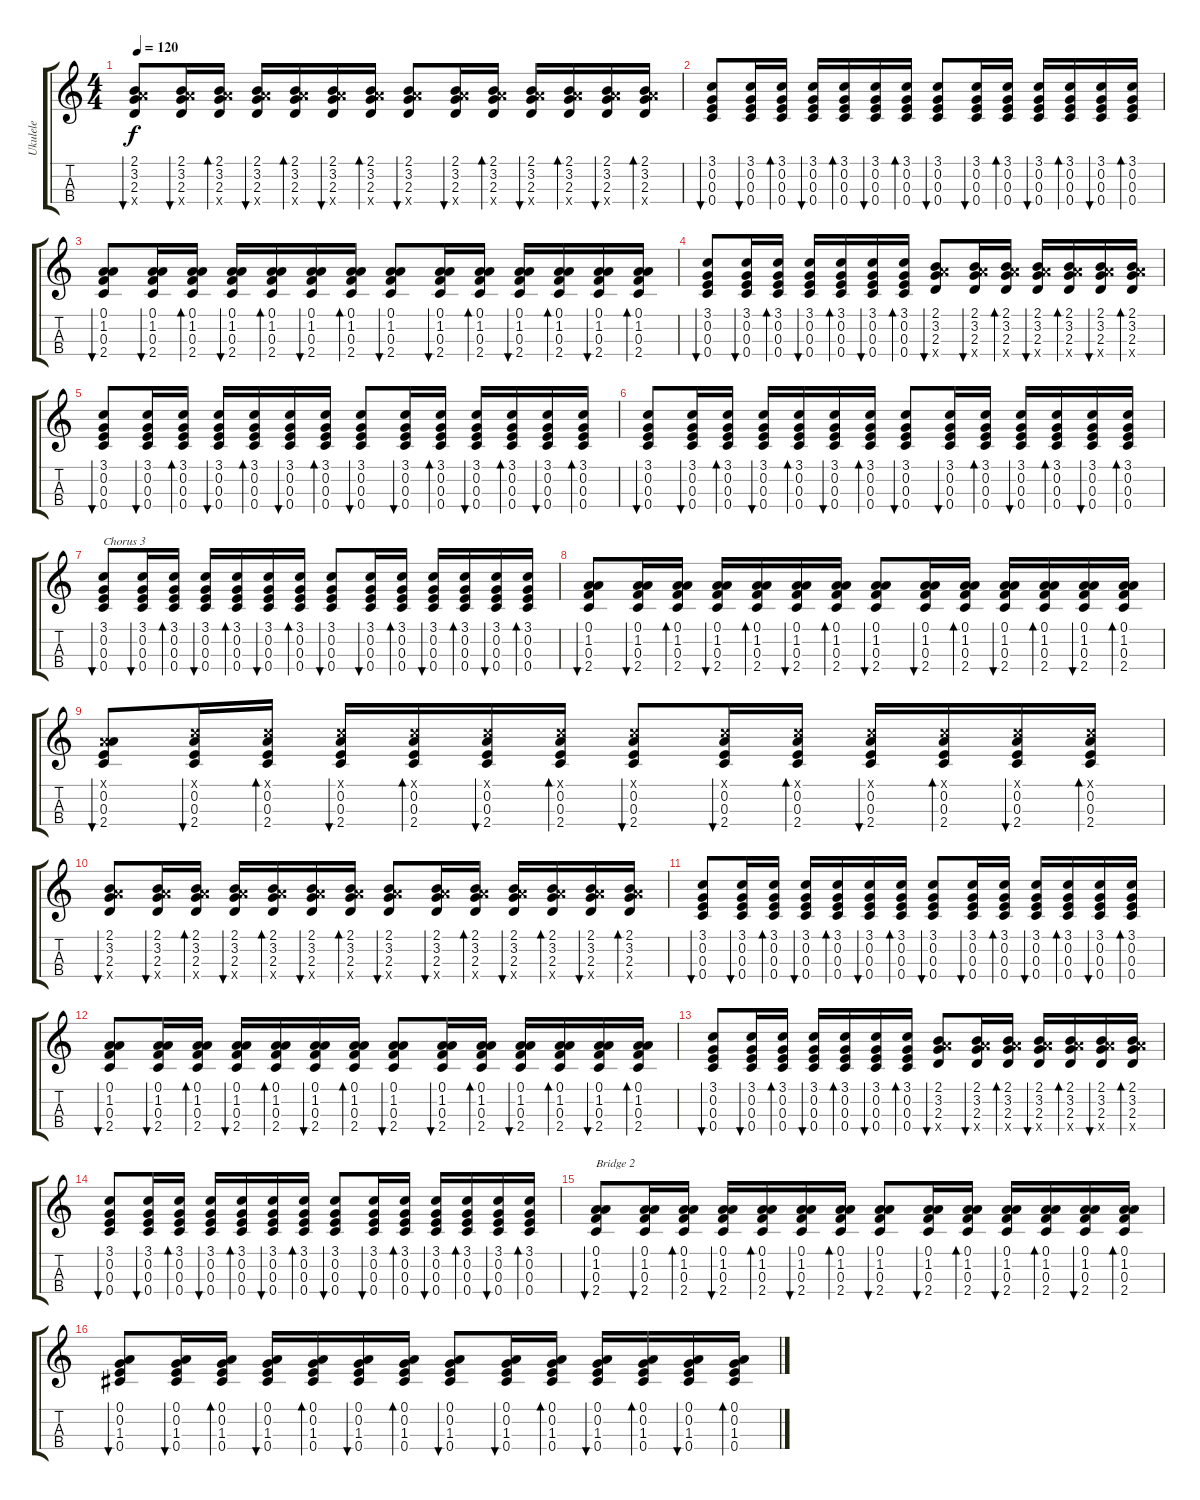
\track ("Ukulele" "Ukulele") {instrument acousticguitarnylon}
\staff {score tabs}
\tuning (A3 E3 C3 G3) {hide}
\ts (4 4)
\tempo 120
\clef g2
\ks c
(2.1 3.2 2.3 2.4{x}).8{bu 120 dy f} (2.1 3.2 2.3 2.4{x}).16{bu 120} (2.1 3.2 2.3 2.4{x}).16{bd 120} (2.1 3.2 2.3 2.4{x}).16{bu 120} (2.1 3.2 2.3 2.4{x}).16{bd 120} (2.1 3.2 2.3 2.4{x}).16{bu 120} (2.1 3.2 2.3 2.4{x}).16{bd 120} (2.1 3.2 2.3 2.4{x}).8{bu 120} (2.1 3.2 2.3 2.4{x}).16{bu 120} (2.1 3.2 2.3 2.4{x}).16{bd 120} (2.1 3.2 2.3 2.4{x}).16{bu 120} (2.1 3.2 2.3 2.4{x}).16{bd 120} (2.1 3.2 2.3 2.4{x}).16{bu 120} (2.1 3.2 2.3 2.4{x}).16{bd 120} |
(3.1 0.2 0.3 0.4).8{bu 120} (3.1 0.2 0.3 0.4).16{bu 120} (3.1 0.2 0.3 0.4).16{bd 120} (3.1 0.2 0.3 0.4).16{bu 120} (3.1 0.2 0.3 0.4).16{bd 120} (3.1 0.2 0.3 0.4).16{bu 120} (3.1 0.2 0.3 0.4).16{bd 120} (3.1 0.2 0.3 0.4).8{bu 120} (3.1 0.2 0.3 0.4).16{bu 120} (3.1 0.2 0.3 0.4).16{bd 120} (3.1 0.2 0.3 0.4).16{bu 120} (3.1 0.2 0.3 0.4).16{bd 120} (3.1 0.2 0.3 0.4).16{bu 120} (3.1 0.2 0.3 0.4).16{bd 120} |
(0.1 1.2 0.3 2.4).8{bu 120} (0.1 1.2 0.3 2.4).16{bu 120} (0.1 1.2 0.3 2.4).16{bd 120} (0.1 1.2 0.3 2.4).16{bu 120} (0.1 1.2 0.3 2.4).16{bd 120} (0.1 1.2 0.3 2.4).16{bu 120} (0.1 1.2 0.3 2.4).16{bd 120} (0.1 1.2 0.3 2.4).8{bu 120} (0.1 1.2 0.3 2.4).16{bu 120} (0.1 1.2 0.3 2.4).16{bd 120} (0.1 1.2 0.3 2.4).16{bu 120} (0.1 1.2 0.3 2.4).16{bd 120} (0.1 1.2 0.3 2.4).16{bu 120} (0.1 1.2 0.3 2.4).16{bd 120} |
(3.1 0.2 0.3 0.4).8{bu 120} (3.1 0.2 0.3 0.4).16{bu 120} (3.1 0.2 0.3 0.4).16{bd 120} (3.1 0.2 0.3 0.4).16{bu 120} (3.1 0.2 0.3 0.4).16{bd 120} (3.1 0.2 0.3 0.4).16{bu 120} (3.1 0.2 0.3 0.4).16{bd 120} (2.1 3.2 2.3 2.4{x}).8{bu 120} (2.1 3.2 2.3 2.4{x}).16{bu 120} (2.1 3.2 2.3 2.4{x}).16{bd 120} (2.1 3.2 2.3 2.4{x}).16{bu 120} (2.1 3.2 2.3 2.4{x}).16{bd 120} (2.1 3.2 2.3 2.4{x}).16{bu 120} (2.1 3.2 2.3 2.4{x}).16{bd 120} |
(3.1 0.2 0.3 0.4).8{bu 120} (3.1 0.2 0.3 0.4).16{bu 120} (3.1 0.2 0.3 0.4).16{bd 120} (3.1 0.2 0.3 0.4).16{bu 120} (3.1 0.2 0.3 0.4).16{bd 120} (3.1 0.2 0.3 0.4).16{bu 120} (3.1 0.2 0.3 0.4).16{bd 120} (3.1 0.2 0.3 0.4).8{bu 120} (3.1 0.2 0.3 0.4).16{bu 120} (3.1 0.2 0.3 0.4).16{bd 120} (3.1 0.2 0.3 0.4).16{bu 120} (3.1 0.2 0.3 0.4).16{bd 120} (3.1 0.2 0.3 0.4).16{bu 120} (3.1 0.2 0.3 0.4).16{bd 120} |
(3.1 0.2 0.3 0.4).8{bu 120} (3.1 0.2 0.3 0.4).16{bu 120} (3.1 0.2 0.3 0.4).16{bd 120} (3.1 0.2 0.3 0.4).16{bu 120} (3.1 0.2 0.3 0.4).16{bd 120} (3.1 0.2 0.3 0.4).16{bu 120} (3.1 0.2 0.3 0.4).16{bd 120} (3.1 0.2 0.3 0.4).8{bu 120} (3.1 0.2 0.3 0.4).16{bu 120} (3.1 0.2 0.3 0.4).16{bd 120} (3.1 0.2 0.3 0.4).16{bu 120} (3.1 0.2 0.3 0.4).16{bd 120} (3.1 0.2 0.3 0.4).16{bu 120} (3.1 0.2 0.3 0.4).16{bd 120} |
(3.1 0.2 0.3 0.4).8{bu 120 txt "Chorus 3"} (3.1 0.2 0.3 0.4).16{bu 120} (3.1 0.2 0.3 0.4).16{bd 120} (3.1 0.2 0.3 0.4).16{bu 120} (3.1 0.2 0.3 0.4).16{bd 120} (3.1 0.2 0.3 0.4).16{bu 120} (3.1 0.2 0.3 0.4).16{bd 120} (3.1 0.2 0.3 0.4).8{bu 120} (3.1 0.2 0.3 0.4).16{bu 120} (3.1 0.2 0.3 0.4).16{bd 120} (3.1 0.2 0.3 0.4).16{bu 120} (3.1 0.2 0.3 0.4).16{bd 120} (3.1 0.2 0.3 0.4).16{bu 120} (3.1 0.2 0.3 0.4).16{bd 120} |
(0.1 1.2 0.3 2.4).8{bu 120} (0.1 1.2 0.3 2.4).16{bu 120} (0.1 1.2 0.3 2.4).16{bd 120} (0.1 1.2 0.3 2.4).16{bu 120} (0.1 1.2 0.3 2.4).16{bd 120} (0.1 1.2 0.3 2.4).16{bu 120} (0.1 1.2 0.3 2.4).16{bd 120} (0.1 1.2 0.3 2.4).8{bu 120} (0.1 1.2 0.3 2.4).16{bu 120} (0.1 1.2 0.3 2.4).16{bd 120} (0.1 1.2 0.3 2.4).16{bu 120} (0.1 1.2 0.3 2.4).16{bd 120} (0.1 1.2 0.3 2.4).16{bu 120} (0.1 1.2 0.3 2.4).16{bd 120} |
(0.1{x} 0.2 0.3 2.4).8{bu 120} (3.1{x} 0.2 0.3 2.4).16{bu 120} (3.1{x} 0.2 0.3 2.4).16{bd 120} (3.1{x} 0.2 0.3 2.4).16{bu 120} (3.1{x} 0.2 0.3 2.4).16{bd 120} (3.1{x} 0.2 0.3 2.4).16{bu 120} (3.1{x} 0.2 0.3 2.4).16{bd 120} (3.1{x} 0.2 0.3 2.4).8{bu 120} (3.1{x} 0.2 0.3 2.4).16{bu 120} (3.1{x} 0.2 0.3 2.4).16{bd 120} (3.1{x} 0.2 0.3 2.4).16{bu 120} (3.1{x} 0.2 0.3 2.4).16{bd 120} (3.1{x} 0.2 0.3 2.4).16{bu 120} (3.1{x} 0.2 0.3 2.4).16{bd 120} |
(2.1 3.2 2.3 2.4{x}).8{bu 120} (2.1 3.2 2.3 2.4{x}).16{bu 120} (2.1 3.2 2.3 2.4{x}).16{bd 120} (2.1 3.2 2.3 2.4{x}).16{bu 120} (2.1 3.2 2.3 2.4{x}).16{bd 120} (2.1 3.2 2.3 2.4{x}).16{bu 120} (2.1 3.2 2.3 2.4{x}).16{bd 120} (2.1 3.2 2.3 2.4{x}).8{bu 120} (2.1 3.2 2.3 2.4{x}).16{bu 120} (2.1 3.2 2.3 2.4{x}).16{bd 120} (2.1 3.2 2.3 2.4{x}).16{bu 120} (2.1 3.2 2.3 2.4{x}).16{bd 120} (2.1 3.2 2.3 2.4{x}).16{bu 120} (2.1 3.2 2.3 2.4{x}).16{bd 120} |
(3.1 0.2 0.3 0.4).8{bu 120} (3.1 0.2 0.3 0.4).16{bu 120} (3.1 0.2 0.3 0.4).16{bd 120} (3.1 0.2 0.3 0.4).16{bu 120} (3.1 0.2 0.3 0.4).16{bd 120} (3.1 0.2 0.3 0.4).16{bu 120} (3.1 0.2 0.3 0.4).16{bd 120} (3.1 0.2 0.3 0.4).8{bu 120} (3.1 0.2 0.3 0.4).16{bu 120} (3.1 0.2 0.3 0.4).16{bd 120} (3.1 0.2 0.3 0.4).16{bu 120} (3.1 0.2 0.3 0.4).16{bd 120} (3.1 0.2 0.3 0.4).16{bu 120} (3.1 0.2 0.3 0.4).16{bd 120} |
(0.1 1.2 0.3 2.4).8{bu 120} (0.1 1.2 0.3 2.4).16{bu 120} (0.1 1.2 0.3 2.4).16{bd 120} (0.1 1.2 0.3 2.4).16{bu 120} (0.1 1.2 0.3 2.4).16{bd 120} (0.1 1.2 0.3 2.4).16{bu 120} (0.1 1.2 0.3 2.4).16{bd 120} (0.1 1.2 0.3 2.4).8{bu 120} (0.1 1.2 0.3 2.4).16{bu 120} (0.1 1.2 0.3 2.4).16{bd 120} (0.1 1.2 0.3 2.4).16{bu 120} (0.1 1.2 0.3 2.4).16{bd 120} (0.1 1.2 0.3 2.4).16{bu 120} (0.1 1.2 0.3 2.4).16{bd 120} |
(3.1 0.2 0.3 0.4).8{bu 120} (3.1 0.2 0.3 0.4).16{bu 120} (3.1 0.2 0.3 0.4).16{bd 120} (3.1 0.2 0.3 0.4).16{bu 120} (3.1 0.2 0.3 0.4).16{bd 120} (3.1 0.2 0.3 0.4).16{bu 120} (3.1 0.2 0.3 0.4).16{bd 120} (2.1 3.2 2.3 2.4{x}).8{bu 120} (2.1 3.2 2.3 2.4{x}).16{bu 120} (2.1 3.2 2.3 2.4{x}).16{bd 120} (2.1 3.2 2.3 2.4{x}).16{bu 120} (2.1 3.2 2.3 2.4{x}).16{bd 120} (2.1 3.2 2.3 2.4{x}).16{bu 120} (2.1 3.2 2.3 2.4{x}).16{bd 120} |
(3.1 0.2 0.3 0.4).8{bu 120} (3.1 0.2 0.3 0.4).16{bu 120} (3.1 0.2 0.3 0.4).16{bd 120} (3.1 0.2 0.3 0.4).16{bu 120} (3.1 0.2 0.3 0.4).16{bd 120} (3.1 0.2 0.3 0.4).16{bu 120} (3.1 0.2 0.3 0.4).16{bd 120} (3.1 0.2 0.3 0.4).8{bu 120} (3.1 0.2 0.3 0.4).16{bu 120} (3.1 0.2 0.3 0.4).16{bd 120} (3.1 0.2 0.3 0.4).16{bu 120} (3.1 0.2 0.3 0.4).16{bd 120} (3.1 0.2 0.3 0.4).16{bu 120} (3.1 0.2 0.3 0.4).16{bd 120} |
(0.1 1.2 0.3 2.4).8{bu 120 txt "Bridge 2"} (0.1 1.2 0.3 2.4).16{bu 120} (0.1 1.2 0.3 2.4).16{bd 120} (0.1 1.2 0.3 2.4).16{bu 120} (0.1 1.2 0.3 2.4).16{bd 120} (0.1 1.2 0.3 2.4).16{bu 120} (0.1 1.2 0.3 2.4).16{bd 120} (0.1 1.2 0.3 2.4).8{bu 120} (0.1 1.2 0.3 2.4).16{bu 120} (0.1 1.2 0.3 2.4).16{bd 120} (0.1 1.2 0.3 2.4).16{bu 120} (0.1 1.2 0.3 2.4).16{bd 120} (0.1 1.2 0.3 2.4).16{bu 120} (0.1 1.2 0.3 2.4).16{bd 120} |
(0.1 0.2 1.3 0.4).8{bu 120} (0.1 0.2 1.3 0.4).16{bu 120} (0.1 0.2 1.3 0.4).16{bd 120} (0.1 0.2 1.3 0.4).16{bu 120} (0.1 0.2 1.3 0.4).16{bd 120} (0.1 0.2 1.3 0.4).16{bu 120} (0.1 0.2 1.3 0.4).16{bd 120} (0.1 0.2 1.3 0.4).8{bu 120} (0.1 0.2 1.3 0.4).16{bu 120} (0.1 0.2 1.3 0.4).16{bd 120} (0.1 0.2 1.3 0.4).16{bu 120} (0.1 0.2 1.3 0.4).16{bd 120} (0.1 0.2 1.3 0.4).16{bu 120} (0.1 0.2 1.3 0.4).16{bd 120}
